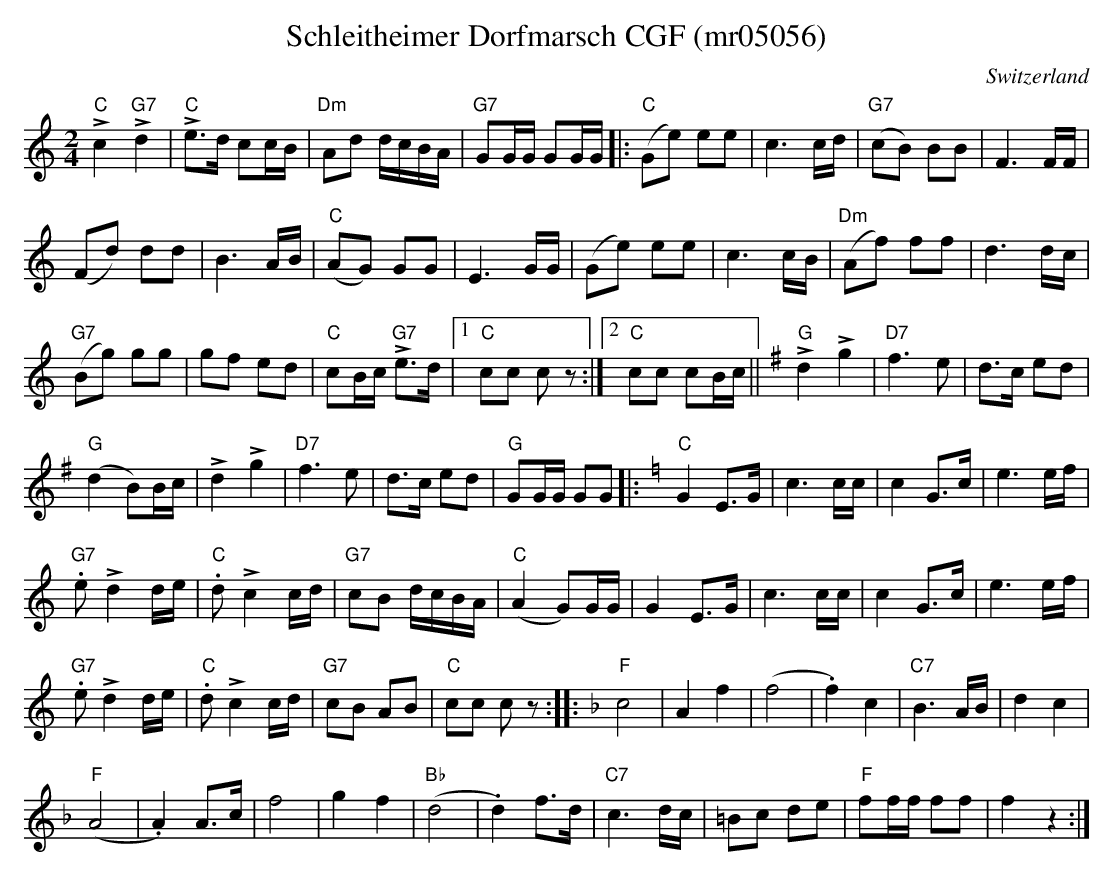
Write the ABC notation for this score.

X:1
T:Schleitheimer Dorfmarsch CGF (mr05056)
M:2/4
L:1/8
O:Switzerland
K:C major
"C"!>!c2"G7"!>!d2 | "C"!>!e>d cc/2B/2 | "Dm"Ad d/2c/2B/2A/2 | "G7"GG/2G/2 GG/2G/2 |: "C"(Ge) ee | c3c/2d/2 | "G7"(cB) BB | F3F/2F/2 |
(Fd) dd | B3A/2B/2 | "C"(AG) GG | E3G/2G/2 | (Ge) ee | c3c/2B/2 | "Dm"(Af) ff | d3d/2c/2 |
"G7"(Bg) gg | gf ed | "C"cB/2c/2 "G7"!>!e>d |1 "C"cc cz :|2 "C"cc cB/2c/2 || [K:G] "G"!>!d2 !>!g2 | "D7"f3e | d>c ed |
"G"(d2B)B/2c/2 | !>!d2 !>!g2 | "D7"f3e | d>c ed | "G"GG/2G/2 GG |: [K:C] "C"G2 E>G | c3c/2c/2 | c2 G>c | e3e/2f/2 |
"G7".e!>!d2 d/2e/2 | "C".d !>!c2 c/2d/2 | "G7"cB d/2c/2B/2A/2 | "C"(A2G)G/2G/2 | G2 E>G | c3c/2c/2 | c2G>c | e3e/2f/2 |
"G7".e!>!d2 d/2e/2 | "C".d !>!c2 c/2d/2 | "G7"cB AB | "C"cc cz ::[K:F] "F"c4 | A2f2 | (f4 | .f2)c2 | "C7"B3A/2B/2 | d2c2 |
"F"(A4 | .A2) A>c | f4 | g2f2 | "Bb"(d4 | .d2) f>d | "C7"c3d/2c/2 | =Bc de | "F"ff/2f/2 ff | f2z2 :|
